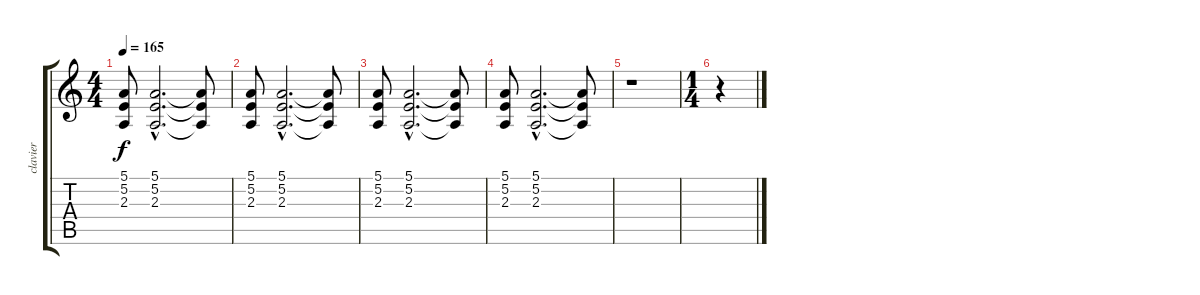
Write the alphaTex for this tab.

\track ("clavier" "clavier") {instrument drawbarorgan}
\staff {score tabs}
\tuning (E4 B3 G3 D3 A2 E2) {hide}
\ts (4 4)
\tempo 165
\clef g2
\ks c
(5.1 5.2 2.3).8{dy f} (5.1{hac} 5.2{hac} 2.3{hac}).2{d} (5.1{t} 5.2{t} 2.3{t}).8 |
(5.1 5.2 2.3).8 (5.1{hac} 5.2{hac} 2.3{hac}).2{d} (5.1{t} 5.2{t} 2.3{t}).8 |
(5.1 5.2 2.3).8 (5.1{hac} 5.2{hac} 2.3{hac}).2{d} (5.1{t} 5.2{t} 2.3{t}).8 |
(5.1 5.2 2.3).8 (5.1{hac} 5.2{hac} 2.3{hac}).2{d} (5.1{t} 5.2{t} 2.3{t}).8 |
r.1 |
\ts (1 4)
r.4
